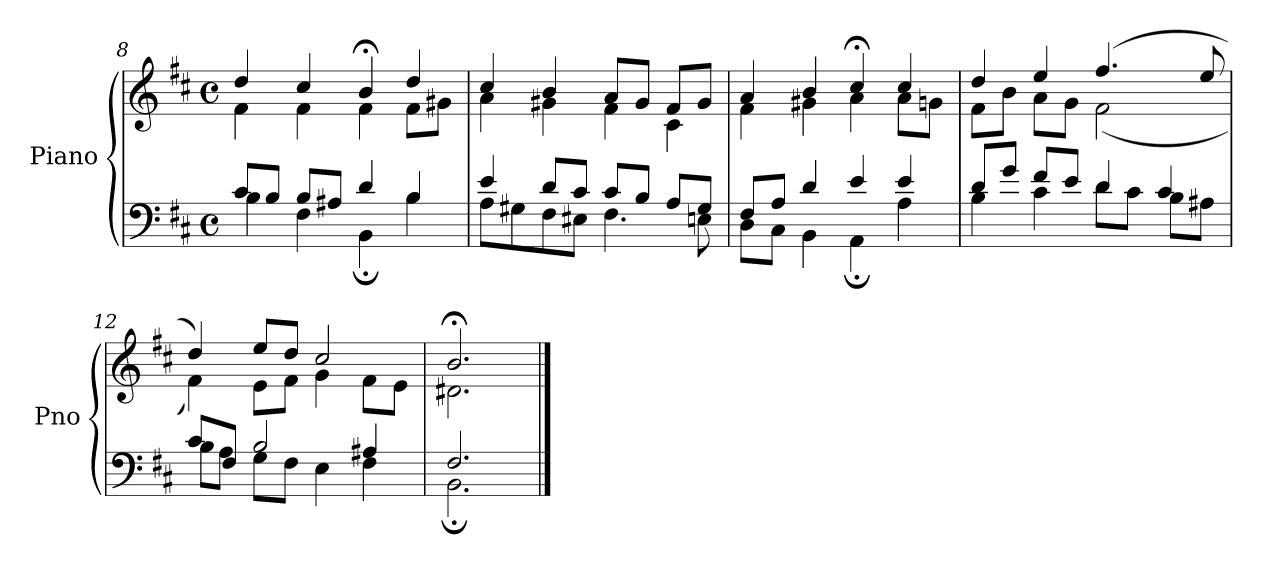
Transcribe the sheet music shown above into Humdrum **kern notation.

**kern	**kern
*part1	*part1
*staff2	*staff1
*I"Piano	*
*I'Pno	*
*clefF4	*clefG2
*k[f#c#]	*k[f#c#]
*M4/4	*M4/4
*met(c)	*met(c)
=8	=8
*^	*^
8c#/L	4B\	4dd/	4f#\
8B/J	.	.	.
8B/L	4F#\	4cc#/	4f#\
8A#X/J	.	.	.
4d/	4BB;\	4b;</	4f#\
4B/	4B\	4dd/	8f#\L
.	.	.	8g#X\J
=9	=9	=9	=9
4e/	8A\L	4cc#/	4a\
.	8G#X\	.	.
8d/L	8F#\	4b/	4g#X\
8c#/J	8E#X\J	.	.
8c#/L	4.F#\	8a/L	4f#\
8B/J	.	8g#/J	.
8A/L	.	8f#/L	4c#\
8G#/J	8En\	8g#/J	.
=10	=10	=10	=10
8F#/L	8D\L	4a/	4f#\
8A/J	8C#\J	.	.
4d/	4BB\	4b/	4g#X\
4e/	4AA;\	4cc#;</	4a\
4e/	4A\	4cc#/	8a\L
.	.	.	8gn\J
=11	=11	=11	=11
8d/L	4B\	4dd/	8f#\L
8g/J	.	.	8b\J
8f#/L	4c#\	4ee/	8a\L
8e/J	.	.	8g\J
4d/	8d\L	(>4.ff#/	(<2f#\
.	8c#\J	.	.
4c#/	8B\L	.	.
.	8A#X\J	8ee/	.
=12	=12	=12	=12
8c#/L	8B\L	4dd/)	4f#\)
8F#/J	8A\J	.	.
2B/	8G\L	8ee/L	8e\L
.	8F#\J	8dd/J	8f#\J
.	4E\	2cc#/	4g\
4A#X/	4F#\	.	8f#\L
.	.	.	8e\J
=13	=13	=13	=13
2.F#/	2.BB;\	2.b;</	2.d#X\
*v	*v	*	*
*	*v	*v
==	==
*-	*-
